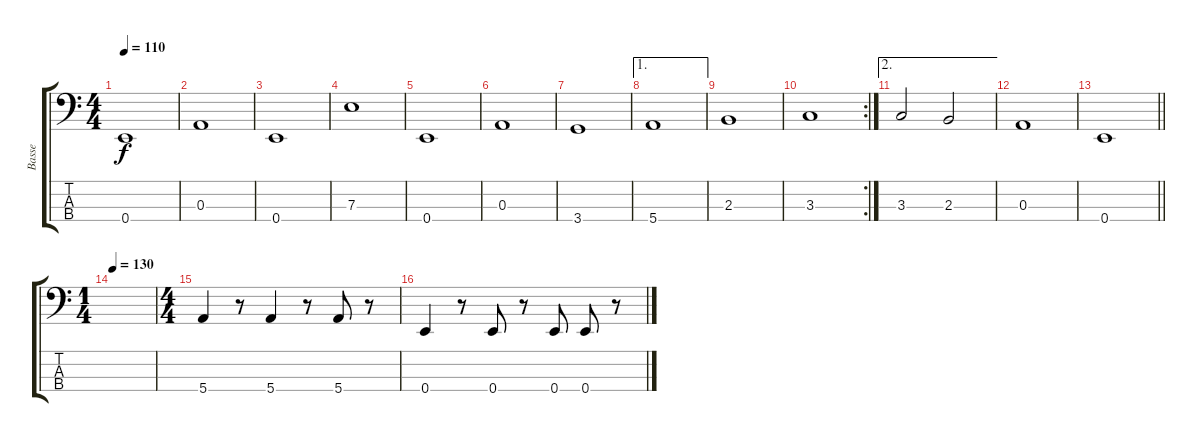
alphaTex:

\track ("Basse" "Basse") {instrument acousticbass}
\staff {score tabs}
\tuning (G2 D2 A1 E1) {hide}
\ts (4 4)
\tempo 110
\clef f4
\ks c
0.4.1{dy f} |
0.3.1 |
0.4.1 |
7.3.1 |
0.4.1 |
0.3.1 |
3.4.1 |
\ae 1
5.4.1 |
2.3.1 |
\rc 2
3.3.1 |
\ae 2
3.3.2 2.3.2 |
0.3.1 |
\barLineRight lightlight
0.4.1 |
\ts (1 4)
\tempo 130
|
\ts (4 4)
5.4.4 r.8 5.4.4 r.8 5.4.8 r.8 |
0.4.4 r.8 0.4.8 r.8 0.4.8 0.4.8 r.8
